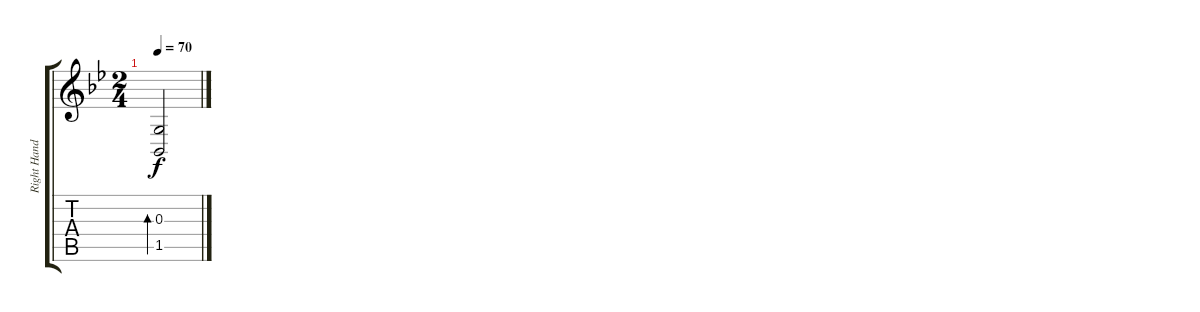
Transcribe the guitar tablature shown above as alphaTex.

\track ("Right Hand" "Right Hand") {instrument acousticgrandpiano}
\staff {score tabs}
\tuning (E4 B3 G3 D3 A2 E2) {hide}
\ts (2 4)
\tempo 70
\clef g2
\ks gminor
(0.3 1.5).2{bd 240 dy f}
